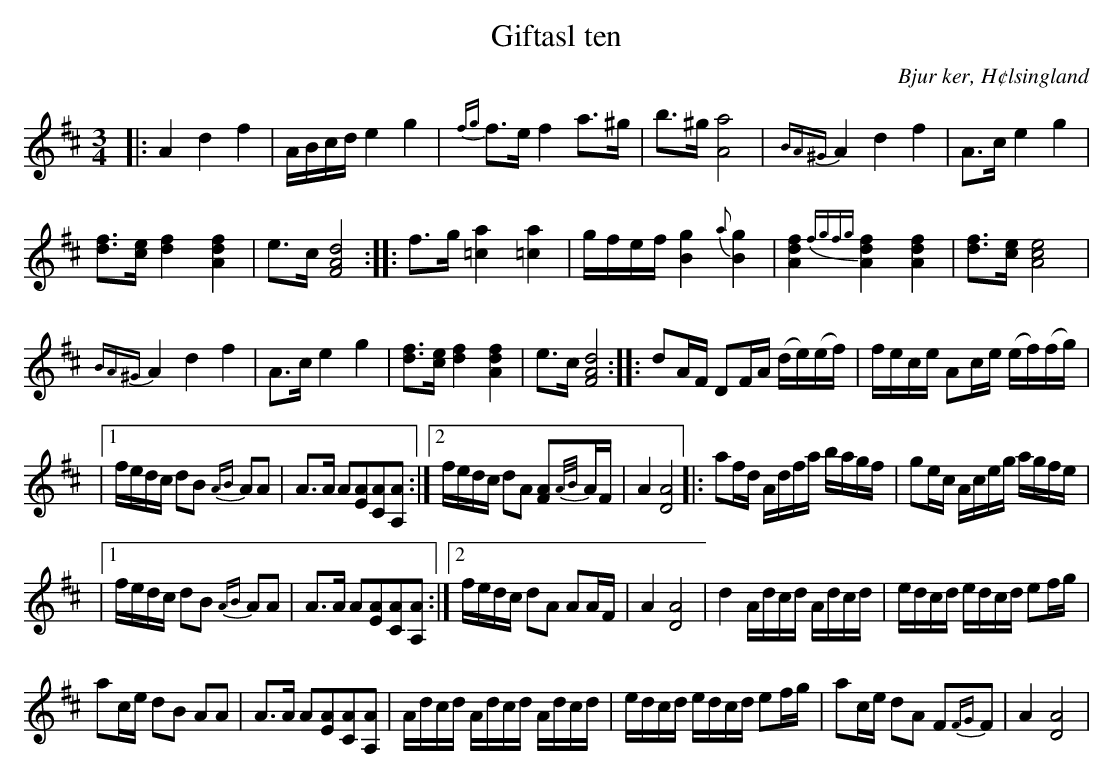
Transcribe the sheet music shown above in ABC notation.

X:1
T: Giftasl ten
O: Bjur ker, H¢lsingland
M: 3/4
L: 1/8
K: D
|: A2 d2 f2|A/B/c/d/ e2 g2|{fg}f>e f2 a>^g |b>^g [A4a4]|{BA^G}A2 d2 f2|A>c e2 g2|
[df]>[ce] [d2f2] [A2d2f2]| e>c [F4A4d4]:||:f>g [=c2a2] [=c2a2]|g/f/e/f/ [B2g2] {a}[B2g2]|[A2d2f2] {fgfg}[A2d2f2] [A2d2f2] |[df]>[ce] [A4c4e4]|
{BA^G}A2 d2 f2|A>c e2 g2|[df]>[ce] [d2f2] [A2d2f2]| e>c [F4A4d4]:||:dA/F/ DF/A/ (d/e/)(e/f/)|f/e/c/e/ Ac/e/ (e/f/)(f/g/)|
|1 f/e/d/c/ dB {AB}AA|A>A A[EA][CA][A,A]:|2 f/e/d/c/ dA [FA]{A/B/}A/F/|A2 [D4A4]|:af/d/ A/d/f/a/ b/a/g/f/|ge/c/ A/c/e/g/ a/g/f/e/|
|1 f/e/d/c/ dB {AB}AA|A>A A[EA][CA][A,A]:|2 f/e/d/c/ dA AA/F/|A2 [D4A4]|d2 A/d/c/d/ A/d/c/d/|e/d/c/d/ e/d/c/d/ ef/g/|
ac/e/ dB AA|A>A A[EA][CA][A,A]|A/d/c/d/ A/d/c/d/ A/d/c/d/|e/d/c/d/ e/d/c/d/ ef/g/| ac/e/ dA F{FG}F|A2 [D4A4]|
